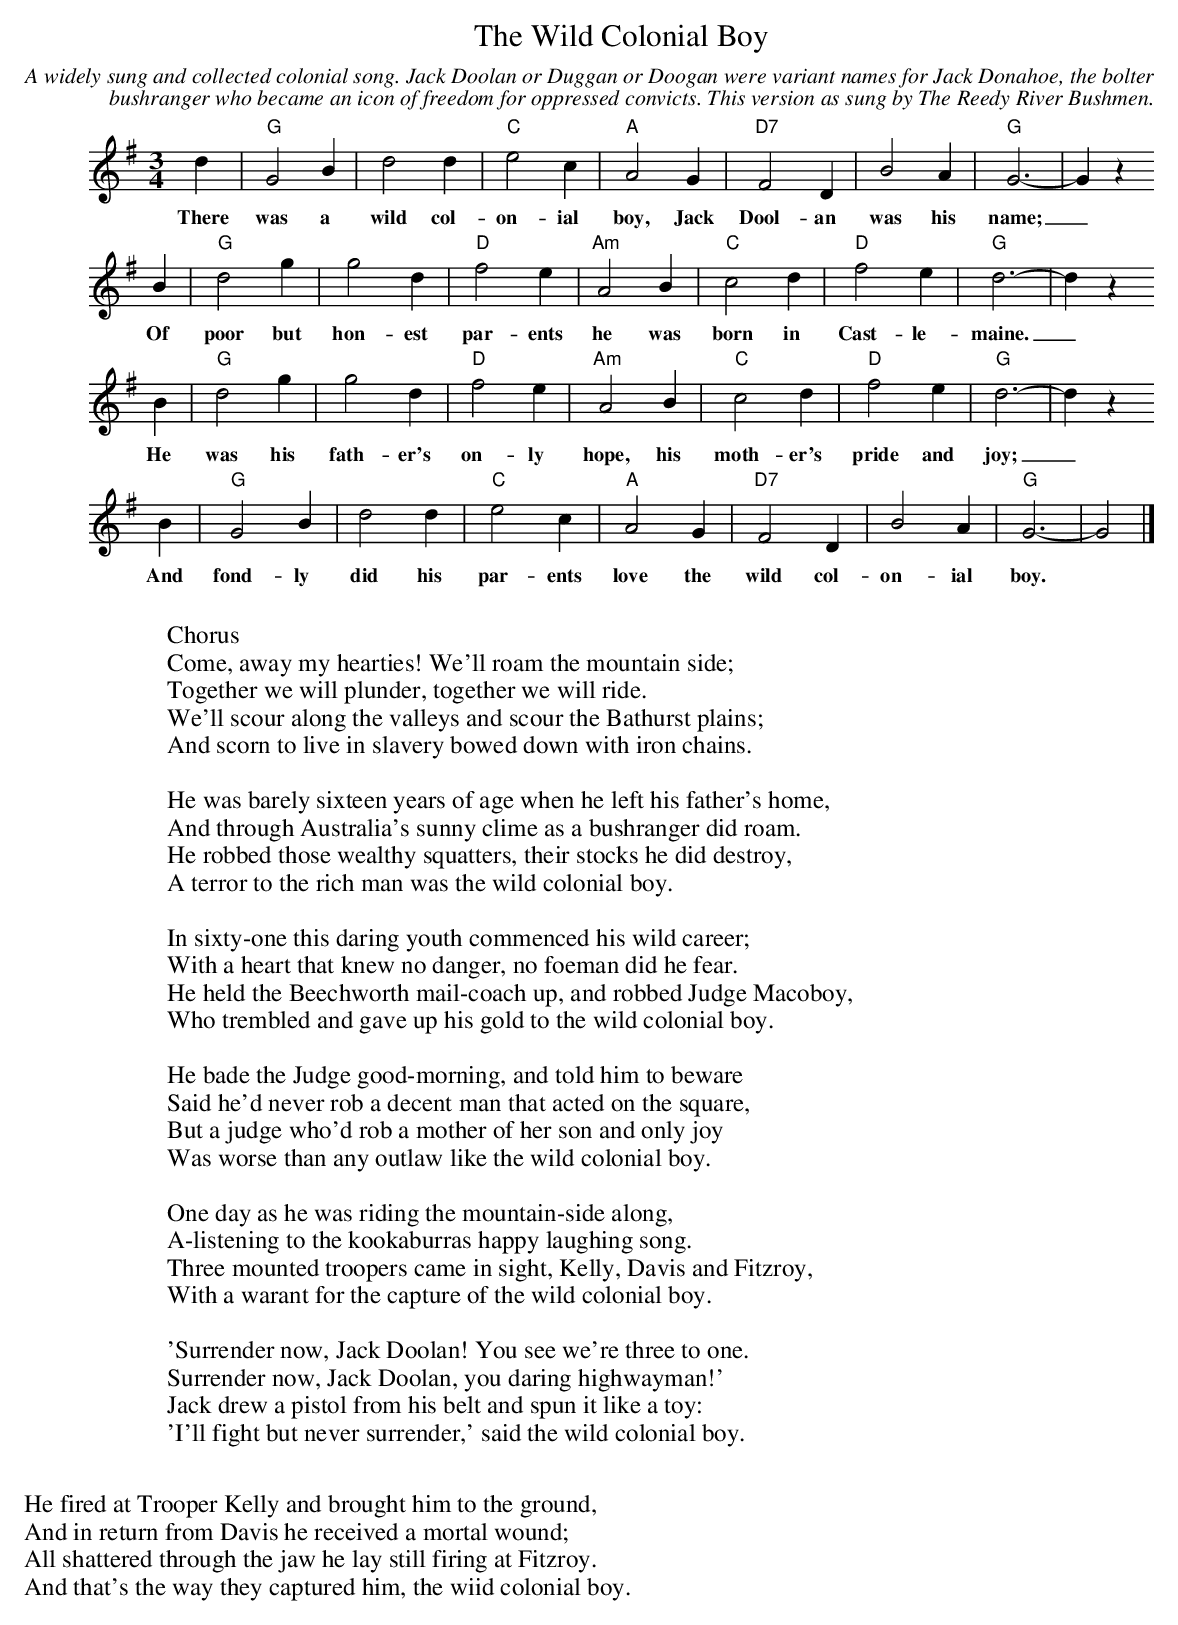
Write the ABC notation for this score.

X:1
T:Wild Colonial Boy, The
C:A widely sung and collected colonial song. Jack Doolan or Duggan or Doogan were variant names for Jack Donahoe, the bolter
C:bushranger who became an icon of freedom for oppressed convicts. This version as sung by The Reedy River Bushmen.
M:3/4
L:1/4
K:Gmaj
d|"G"G2B|d2d|"C"e2c|"A"A2G|"D7"F2D|B2A|"G"G3-|Gz
w:There was a wild col-on-ial boy, Jack Dool-an was his name;_
B|"G"d2g|g2 d|"D"f2e|"Am"A2B|"C"c2d|"D"f2e|"G"d3-|dz
w:Of poor but hon-est par-ents he was born in Cast-le-maine._
B|"G"d2g|g2 d|"D"f2e|"Am"A2B|"C"c2d|"D"f2e|"G"d3-|dz
w:He was his fath-er's on-ly hope, his moth-er's pride and joy;_
B|"G"G2B|d2d|"C"e2c|"A"A2G|"D7"F2D|B2A|"G"G3-|G2|]
w:And fond-ly did his par-ents love the wild col-on-ial boy.
W:
W:Chorus
W:Come, away my hearties! We'll roam the mountain side;
W:Together we will plunder, together we will ride.
W:We'll scour along the valleys and scour the Bathurst plains;
W:And scorn to live in slavery bowed down with iron chains.
W:
W:He was barely sixteen years of age when he left his father's home,
W:And through Australia's sunny clime as a bushranger did roam.
W:He robbed those wealthy squatters, their stocks he did destroy,
W:A terror to the rich man was the wild colonial boy.
W:
W:In sixty-one this daring youth commenced his wild career;
W:With a heart that knew no danger, no foeman did he fear.
W:He held the Beechworth mail-coach up, and robbed Judge Macoboy,
W:Who trembled and gave up his gold to the wild colonial boy.
W:
W:He bade the Judge good-morning, and told him to beware
W:Said he'd never rob a decent man that acted on the square,
W:But a judge who'd rob a mother of her son and only joy
W:Was worse than any outlaw like the wild colonial boy.
W:
W:One day as he was riding the mountain-side along,
W:A-listening to the kookaburras happy laughing song.
W:Three mounted troopers came in sight, Kelly, Davis and Fitzroy,
W:With a warant for the capture of the wild colonial boy.
W:
W:'Surrender now, Jack Doolan! You see we're three to one.
W:Surrender now, Jack Doolan, you daring highwayman!'
W:Jack drew a pistol from his belt and spun it like a toy:
W:'I'll fight but never surrender,' said the wild colonial boy.
W:
W:He fired at Trooper Kelly and brought him to the ground,
W:And in return from Davis he received a mortal wound;
W:All shattered through the jaw he lay still firing at Fitzroy.
W:And that's the way they captured him, the wiid colonial boy.
